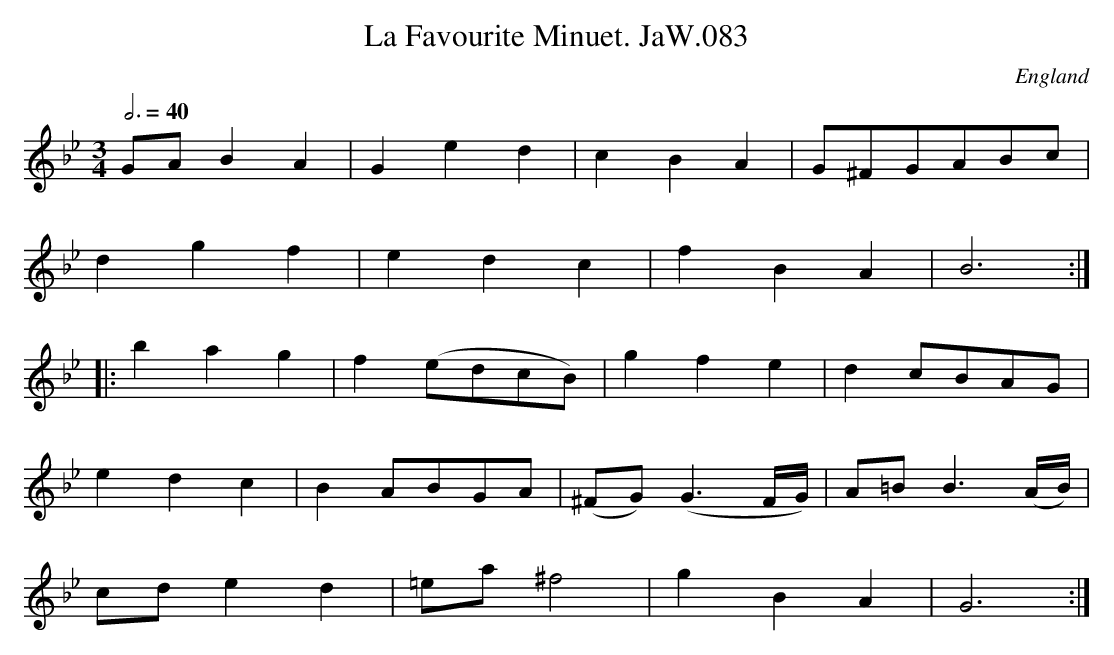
X:1
T:La Favourite Minuet. JaW.083
L:1/8
M:3/4
O:England
Q:3/4=40
K:Bb
GAB2A2|G2e2d2|c2B2A2|G^FGABc|!
d2g2f2|e2d2c2|f2B2A2|B6:|!
|:b2a2g2|f2(edcB)|g2f2e2|d2cBAG|!
e2d2c2|B2ABGA|(^FG)(G3F/G/)|A=BB3(A/B/)|!
cde2d2|=ea^f4|g2B2A2|G6:|
